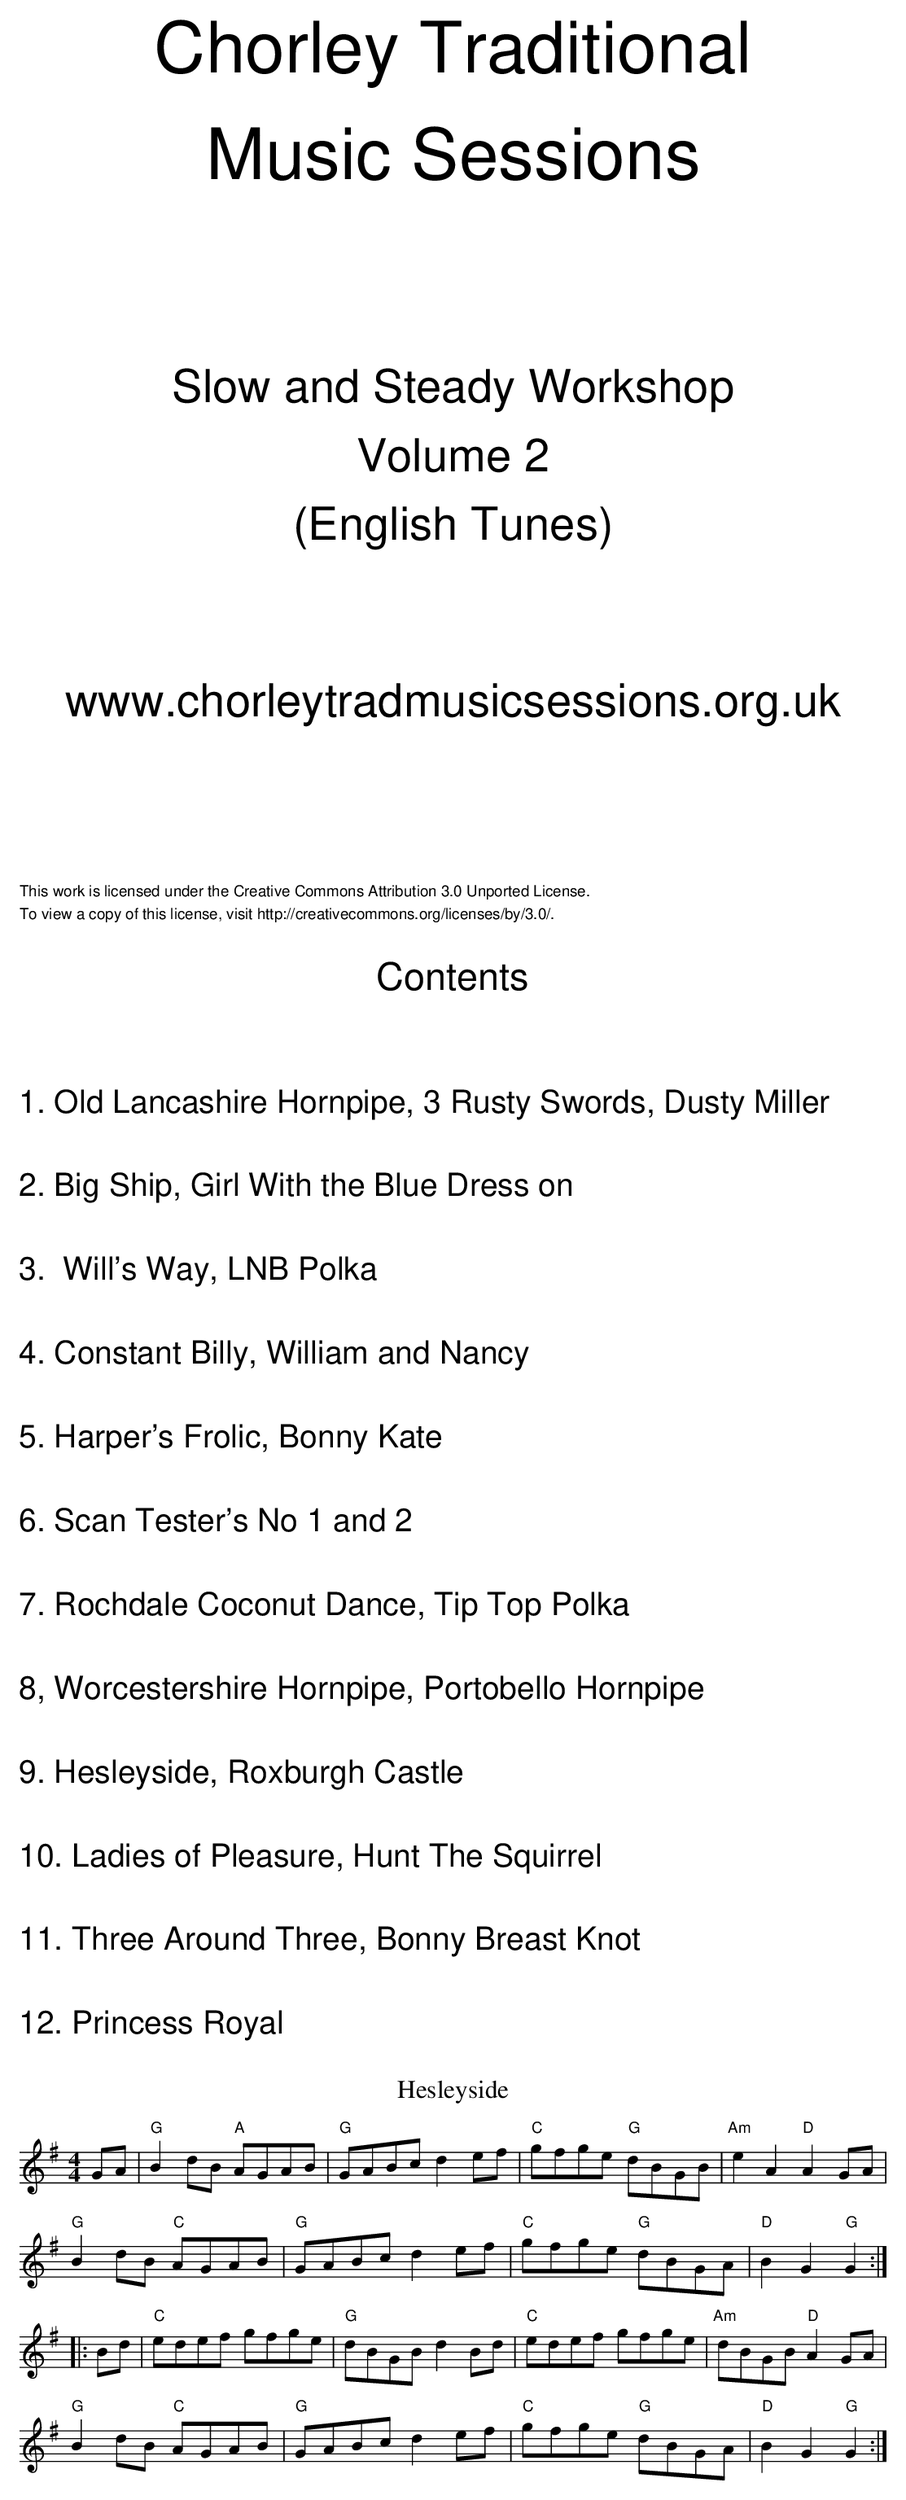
X:1
T:Hesleyside
M: 4/4
L: 1/8
K:Gmaj
GA|"G"B2 dB "A"AGAB|"G"GABc d2 ef|"C"gfge "G"dBGB|"Am"e2 A2 "D"A2 GA|
"G"B2 dB "C"AGAB|"G"GABc d2 ef|"C"gfge "G"dBGA|"D"B2 G2 "G"G2:|
|:Bd|"C"edef gfge|"G"dBGB d2 Bd|"C"edef gfge|"Am"dBGB "D"A2 GA|
"G"B2 dB "C"AGAB|"G"GABc d2 ef|"C"gfge "G"dBGA|"D"B2 G2 "G"G2:|
